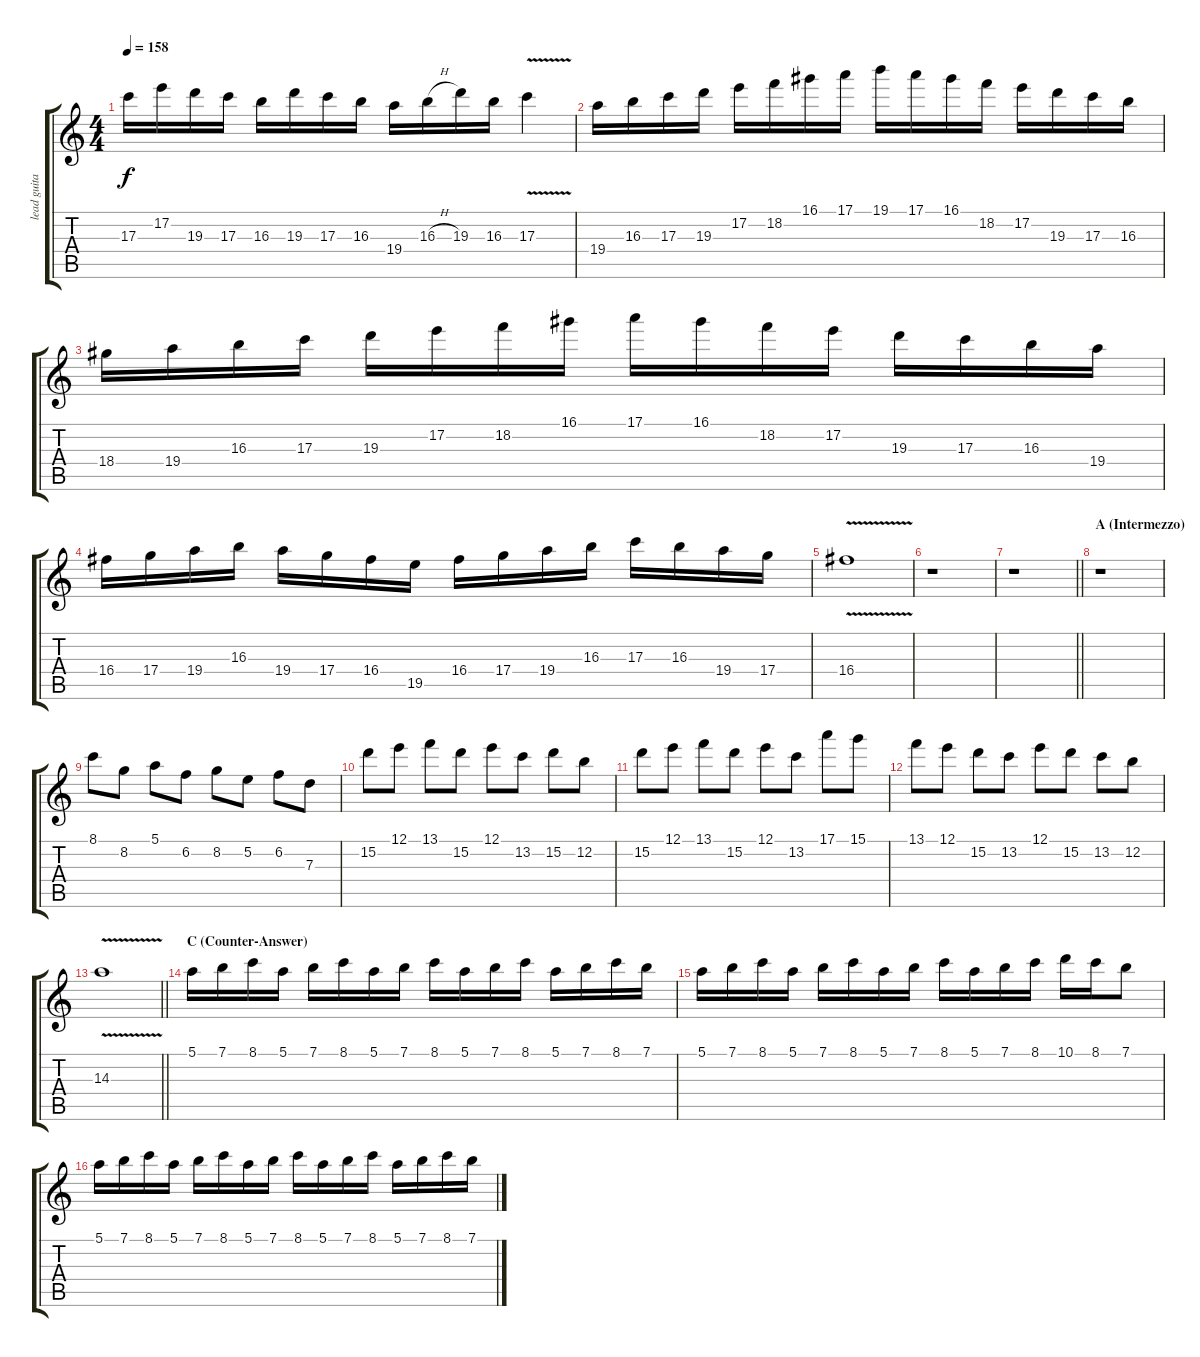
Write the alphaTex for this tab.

\track ("lead guitar" "lead guita") {instrument overdrivenguitar}
\staff {score tabs}
\tuning (E4 B3 G3 D3 A2 E2) {hide}
\ts (4 4)
\tempo 158
\clef g2
\ks c
17.3.16{dy f} 17.2.16 19.3.16 17.3.16 16.3.16 19.3.16 17.3.16 16.3.16 19.4.16 16.3{h}.16 19.3.16 16.3.16 17.3{v}.4 |
19.4.16 16.3.16 17.3.16 19.3.16 17.2.16 18.2.16 16.1.16 17.1.16 19.1.16 17.1.16 16.1.16 18.2.16 17.2.16 19.3.16 17.3.16 16.3.16 |
18.4.16 19.4.16 16.3.16 17.3.16 19.3.16 17.2.16 18.2.16 16.1.16 17.1.16 16.1.16 18.2.16 17.2.16 19.3.16 17.3.16 16.3.16 19.4.16 |
16.4.16 17.4.16 19.4.16 16.3.16 19.4.16 17.4.16 16.4.16 19.5.16 16.4.16 17.4.16 19.4.16 16.3.16 17.3.16 16.3.16 19.4.16 17.4.16 |
16.4{v}.1 |
r.1 |
\barLineRight lightlight
r.1 |
\section ("" "A (Intermezzo)")
r.1 |
8.1.8 8.2.8 5.1.8 6.2.8 8.2.8 5.2.8 6.2.8 7.3.8 |
15.2.8 12.1.8 13.1.8 15.2.8 12.1.8 13.2.8 15.2.8 12.2.8 |
15.2.8 12.1.8 13.1.8 15.2.8 12.1.8 13.2.8 17.1.8 15.1.8 |
13.1.8 12.1.8 15.2.8 13.2.8 12.1.8 15.2.8 13.2.8 12.2.8 |
\barLineRight lightlight
14.3{v}.1 |
\section ("" "C (Counter-Answer)")
5.1.16 7.1.16 8.1.16 5.1.16 7.1.16 8.1.16 5.1.16 7.1.16 8.1.16 5.1.16 7.1.16 8.1.16 5.1.16 7.1.16 8.1.16 7.1.16 |
5.1.16 7.1.16 8.1.16 5.1.16 7.1.16 8.1.16 5.1.16 7.1.16 8.1.16 5.1.16 7.1.16 8.1.16 10.1.16 8.1.16 7.1.8 |
5.1.16 7.1.16 8.1.16 5.1.16 7.1.16 8.1.16 5.1.16 7.1.16 8.1.16 5.1.16 7.1.16 8.1.16 5.1.16 7.1.16 8.1.16 7.1.16
